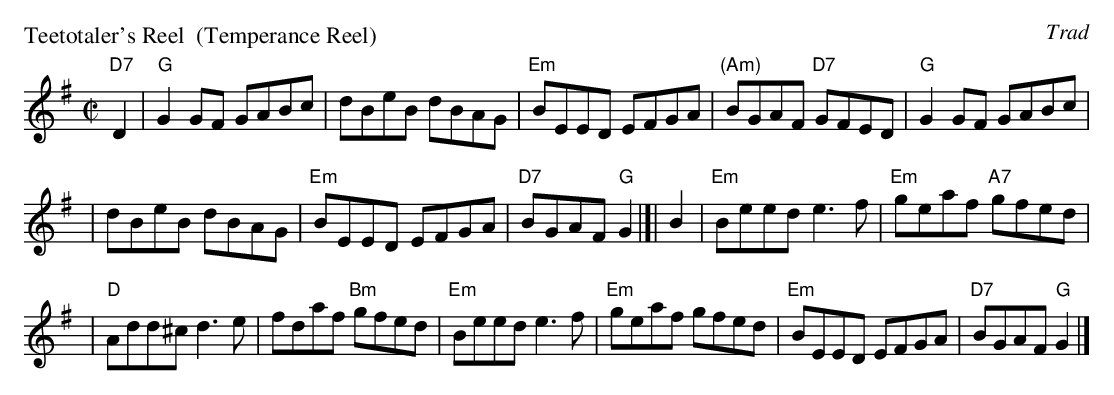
X:1
P: Teetotaler's Reel  (Temperance Reel)
O: Trad
M: C|
L: 1/8
K: G
"D7"D2 | "G"G2GF GABc | dBeB dBAG | "Em"BEED EFGA | "(Am)"BGAF "D7"GFED | "G"G2GF GABc |
| dBeB dBAG | "Em"BEED EFGA | "D7"BGAF "G"G2 |[| B2 | "Em"Beed e3f | "Em"geaf "A7"gfed |
| "D"Add^c d3e | fdaf "Bm"gfed | "Em"Beed e3f | "Em"geaf gfed | "Em"BEED EFGA | "D7"BGAF "G"G2 |]
